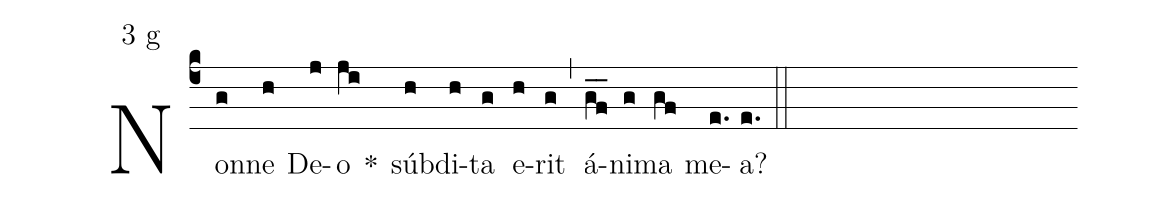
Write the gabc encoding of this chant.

mode:3 g;
%%
(c4) Non(g)ne(h) De(j)o(ji) *() súb(h)di(h)ta(g) e(h)rit(g) (,) á(gf__)ni(g)ma(gf) me(e.)a?(e.) (::)
